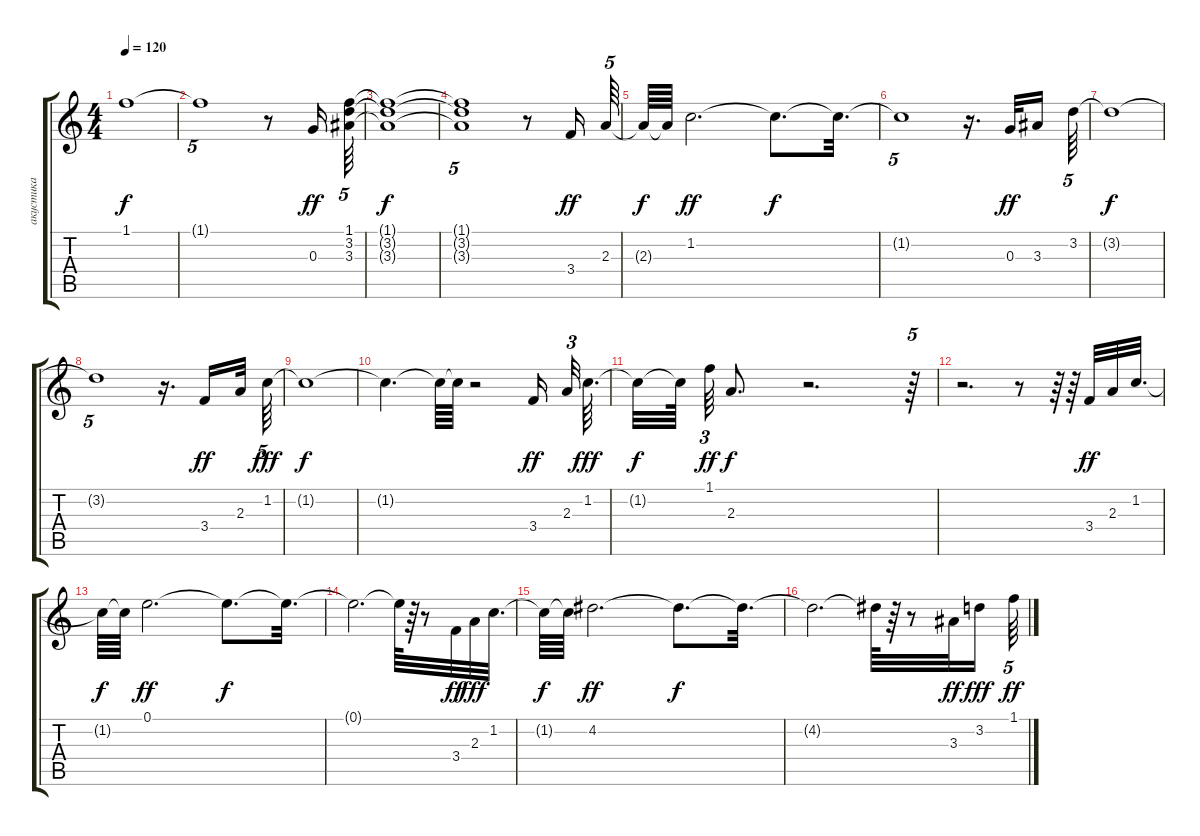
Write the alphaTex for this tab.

\track ("акустика" "акустика") {instrument acousticguitarnylon}
\staff {score tabs}
\tuning (E4 B3 G3 D3 A2 E2) {hide}
\ts (4 4)
\tempo 120
\clef g2
\ks c
1.1{t}.1{dy f} |
1.1{t}.1{tu (5 4)} r.8 0.3.16{dy ff} (1.1 3.2 3.3).64{tu (5 4)} |
(1.1{t} 3.2{t} 3.3{t}).1{dy f} |
(1.1{t} 3.2{t} 3.3{t}).1{tu (5 4)} r.8 3.4.16{dy ff} 2.3.64{tu (5 4)} |
2.3{t}.64{dy f} 2.3{t}.64 1.2.2{d dy ff} 1.2{t}.8{d dy f} 1.2{t}.32{d} |
1.2{t}.1{tu (5 4)} r.16{d} 0.3.32{dy ff} 3.3.16{beam splitsecondary} 3.2.64{tu (5 4)} |
3.2{t}.1{dy f} |
3.2{t}.1{tu (5 4)} r.16{d} 3.4.16{dy ff} 2.3.32 1.2.64{tu (5 4) dy fff} |
1.2{t}.1{dy f} |
1.2{t}.4{d} 1.2{t}.64 1.2{t}.64 r.2 3.4.16{dy ff beam splitsecondary} 2.3.32{tu (3 2)} 1.2.64{d dy fff} |
1.2{t}.32{dy f} 1.2{t}.64{beam splitsecondary} 1.1.64{tu (3 2) dy ff} 2.3.8{d dy f} r.2{d} r.64{tu (5 4)} |
r.2{d} r.8 r.64 r.64 3.4.32{dy ff} 2.3.32 1.2.32{d} |
1.2{t}.64{dy f} 1.2{t}.64 0.1.2{d dy ff} 0.1{t}.8{d dy f} 0.1{t}.32{d} |
0.1{t}.2{d} 0.1{t}.64 r.64 r.8 3.4.32{dy ff} 2.3.32{dy fff} 1.2.32{d} |
1.2{t}.64{dy f} 1.2{t}.64 4.2.2{d dy ff} 4.2{t}.8{d dy f} 4.2{t}.32{d} |
4.2{t}.2{d} 4.2{t}.64 r.64 r.8 3.3.32{dy ff} 3.2.16{dy fff} 1.1.64{tu (5 4) dy ff}
